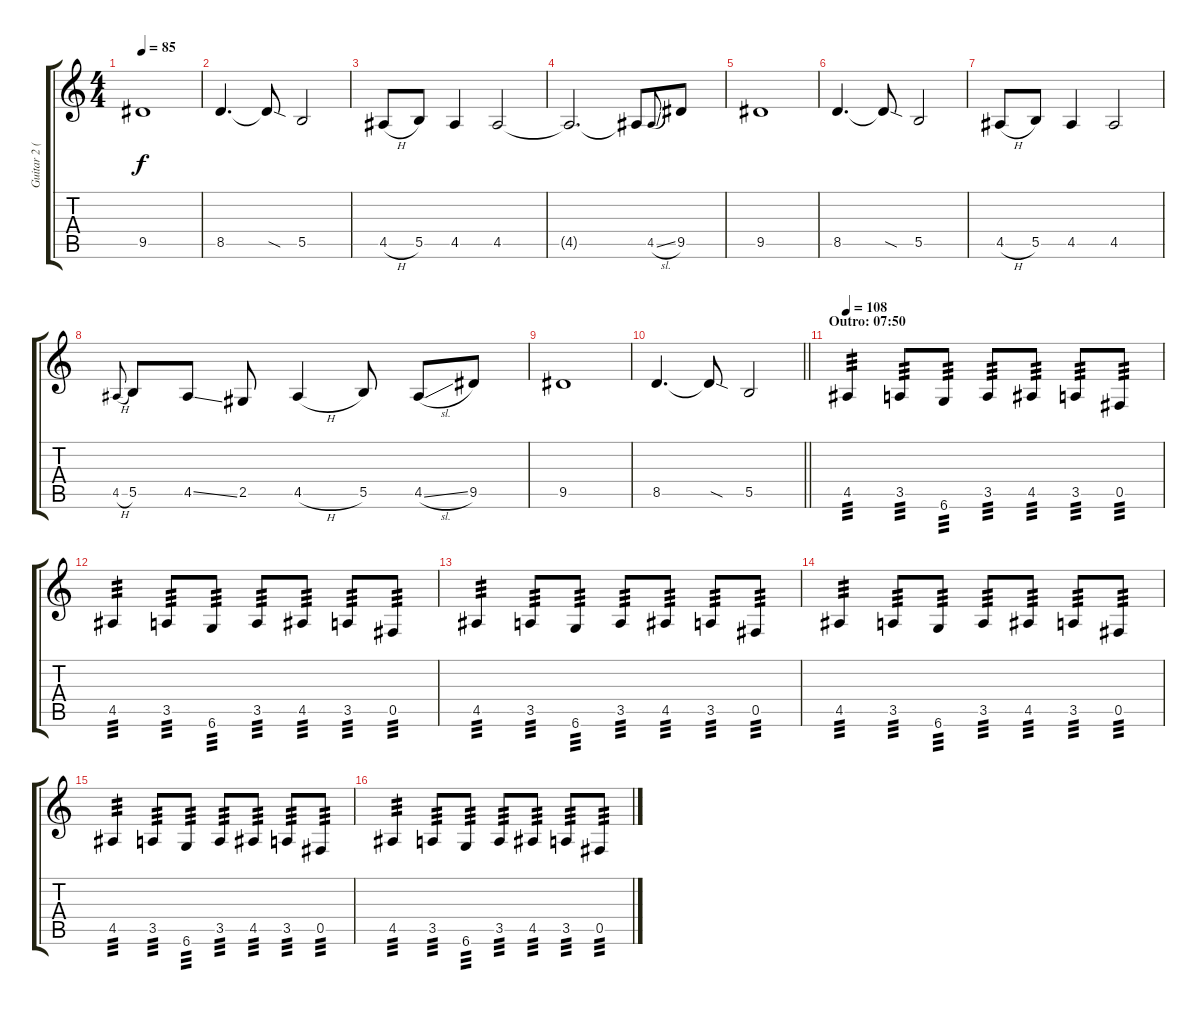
\track ("Guitar 2 (Distortion)" "Guitar 2 (") {instrument distortionguitar}
\staff {score tabs}
\tuning (Db4 Ab3 E3 B2 Gb2 Db2) {hide}
\ts (4 4)
\tempo 85
\clef g2
\ks c
9.5.1{dy f} |
8.5.4{d} 8.5{sod t}.8 5.5.2 |
4.5{h}.8 5.5.8 4.5.4 4.5.2 |
4.5{t}.2{d} 4.5{t}.8 4.5{sl}.8{gr onbeat} 9.5.8 |
9.5.1 |
8.5.4{d} 8.5{sod t}.8 5.5.2 |
4.5{h}.8 5.5.8 4.5.4 4.5.2 |
4.5{h}.8{gr onbeat} 5.5.8 4.5{ss}.8 2.5.8 4.5{h}.4 5.5.8 4.5{sl}.8 9.5.8 |
9.5.1 |
\barLineRight lightlight
8.5.4{d} 8.5{sod t}.8 5.5.2 |
\section ("" "Outro: 07:50")
\tempo 108
4.5.4{tp 3 volume 14 balance 12} 3.5.8{tp 3} 6.6.8{tp 3} 3.5.8{tp 3} 4.5.8{tp 3} 3.5.8{tp 3} 0.5.8{tp 3} |
4.5.4{tp 3} 3.5.8{tp 3} 6.6.8{tp 3} 3.5.8{tp 3} 4.5.8{tp 3} 3.5.8{tp 3} 0.5.8{tp 3} |
4.5.4{tp 3} 3.5.8{tp 3} 6.6.8{tp 3} 3.5.8{tp 3} 4.5.8{tp 3} 3.5.8{tp 3} 0.5.8{tp 3} |
4.5.4{tp 3} 3.5.8{tp 3} 6.6.8{tp 3} 3.5.8{tp 3} 4.5.8{tp 3} 3.5.8{tp 3} 0.5.8{tp 3} |
4.5.4{tp 3} 3.5.8{tp 3} 6.6.8{tp 3} 3.5.8{tp 3} 4.5.8{tp 3} 3.5.8{tp 3} 0.5.8{tp 3} |
4.5.4{tp 3} 3.5.8{tp 3} 6.6.8{tp 3} 3.5.8{tp 3} 4.5.8{tp 3} 3.5.8{tp 3} 0.5.8{tp 3}
